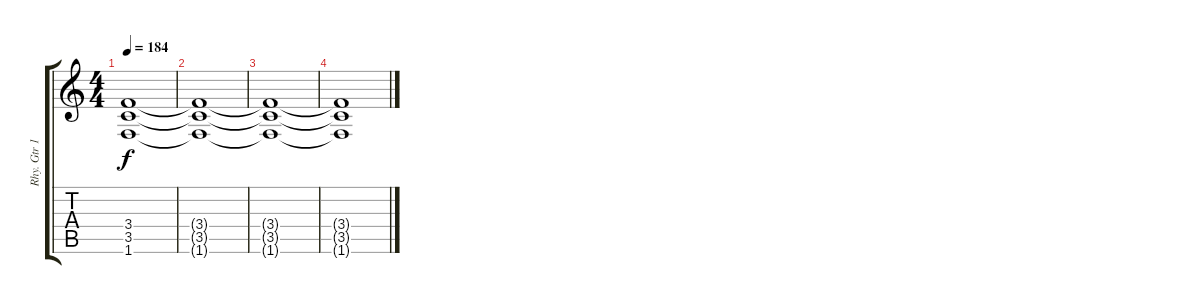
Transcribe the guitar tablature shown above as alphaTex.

\track ("Rhy. Gtr 1" "Rhy. Gtr 1") {instrument distortionguitar}
\staff {score tabs}
\tuning (E4 B3 G3 D3 A2 E2) {hide}
\ts (4 4)
\tempo 184
\clef g2
\ks c
(3.4 3.5 1.6).1{dy f} |
(3.4{t} 3.5{t} 1.6{t}).1 |
(3.4{t} 3.5{t} 1.6{t}).1 |
(3.4{t} 3.5{t} 1.6{t}).1
